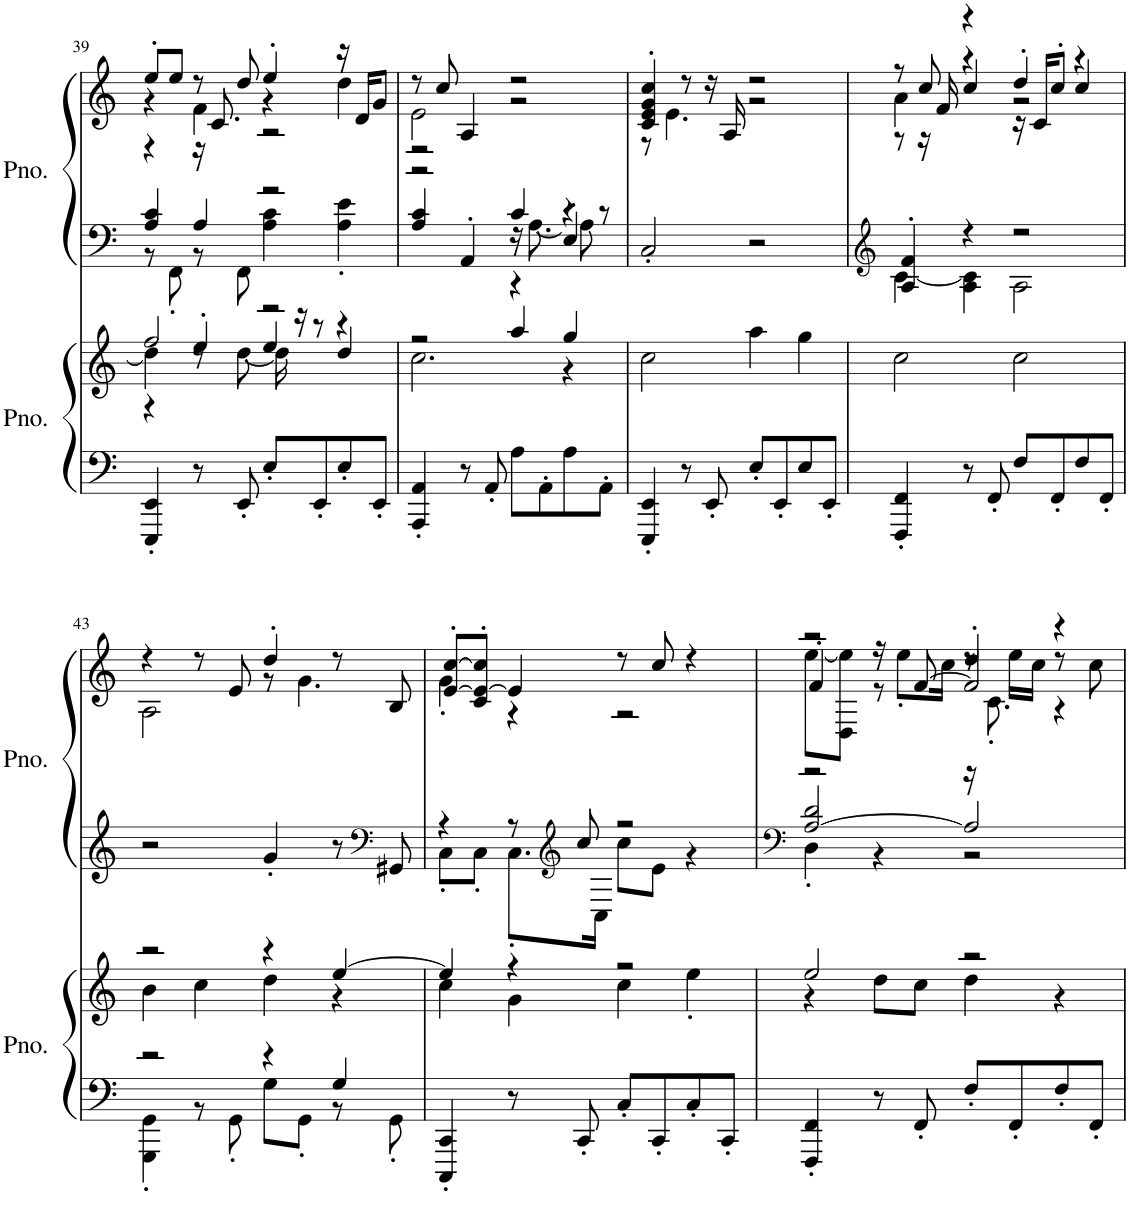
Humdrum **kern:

**kern	**kern	**kern	**kern
*part2	*part2	*part1	*part1
*staff4	*staff3	*staff2	*staff1
*I"Piano	*	*I"Piano	*
*I'Pno.	*	*I'Pno.	*
!!LO:PB:g=z
*clefF4	*clefG2	*clefF4	*clefG2
*k[]	*k[]	*k[]	*k[]
*M4/4	*M4/4	*M4/4	*M4/4
=39	=39	=39	=39
*	*^	*^	*^
*	*	*^	*	*	*	*^
4EEE/' 4EE/'	2ff/	4dd\]	4r	4A/ 4c/	8r	8ee'/L	4r	4r
.	.	.	.	.	8FF'\	8ee/J	.	.
8r	.	8r	4ee'/	4A/	8r	8r	4f\	16r
.	.	.	.	.	.	.	.	8.c/
8EE'/	.	[8dd\	.	.	8FF\	8dd/	.	.
8E'/L	2r	16dd\]	4ee/	2r	4A\ 4c\	4ee'/	4r	2r
.	.	16r	.	.	.	.	.	.
8EE'/	.	8r	.	.	.	.	.	.
8E'/	.	4r	4dd/	.	4A\' 4e\'	16r	4dd\	.
.	.	.	.	.	.	16d/KL	.	.
8EE'/J	.	.	.	.	.	8g/J	.	.
*	*	*v	*v	*	*	*	*v	*v
=40	=40	=40	=40	=40	=40	=40
*	*	*	*	*^	*	*
4AAA/' 4AA/'	2r	2.cc\	2r	2r	4A/ 4c/	8r	2e\
.	.	.	.	.	.	8cc/	.
8r	.	.	.	.	4AA'/	4A/	.
8AA'/	.	.	.	.	.	.	.
8A\L	4aa/	.	4c/	16r	4r	2r	2r
.	.	.	.	[8.A\	.	.	.
8AA'\	.	.	.	.	.	.	.
8A\	4gg/	4r	4r	8A\]	4E'/	.	.
8AA'\J	.	.	.	8r	.	.	.
*	*v	*v	*	*	*	*	*
*	*	*v	*v	*v	*	*
=41	=41	=41	=41	=41
4EEE/' 4EE/'	2cc\	2C'/	4c/' 4e/' 4g/' 4cc/'	8r
.	.	.	.	4.e\
8r	.	.	8r	.
8EE'/	.	.	16r	.
.	.	.	16A/	.
8E'/L	4aa\	2r	2r	2r
8EE'/	.	.	.	.
8E/	4gg\	.	.	.
8EE'/J	.	.	.	.
*	*	*	*v	*v
=42	=42	=42	=42
*	*	*clefG2	*
*	*	*^	*^
*	*	*	*	*	*^
4FFF/' 4FF/'	2cc\	4A/' 4f/'	[4c\	8r	4a\	8r
.	.	.	.	8cc/	.	16r
.	.	.	.	.	.	16f/
8r	.	4r	4A\ 4c\]	4r	4r	4cc/
8FF'/	.	.	.	.	.	.
8F/L	2cc\	2r	2A\	4dd'/	2r	16r
.	.	.	.	.	.	16c/KL
8FF'/	.	.	.	.	.	8cc'/J
8F/	.	.	.	4r	.	4cc/
8FF'/J	.	.	.	.	.	.
*	*	*v	*v	*	*	*
*	*	*	*	*v	*v
!!LO:LB:g=z
=43	=43	=43	=43	=43
*^	*^	*	*	*
2r	4GGG\' 4GG\'	2r	4b\	2r	4r	2A\
.	8r	.	4cc\	.	8r	.
.	8GG'\	.	.	.	8e/	.
4r	8G\L	4r	4dd\	4g'/	4dd'/	8r
.	8GG'\J	.	.	.	.	4.g\
4G/	8r	[4ee/	4r	8r	8r	.
*	*	*	*	*clefF4	*	*
.	8GG'\	.	.	8GG#X/	8B/	.
*v	*v	*	*	*	*	*
=44	=44	=44	=44	=44	=44
*	*	*	*^	*	*
4CCC/' 4CC/'	4ee/]	4cc\	4r	8C'\L	[8e/' [8cc/'L	4g'\
.	.	.	.	8C'\J	8c/' 8e/_' 8cc/]'J	.
8r	4r	4g\	8r	8.C'\L	4e/]	4r
*	*	*	*clefG2	*	*	*
8CC'/	.	.	8cc/	.	.	.
.	.	.	.	16C\Jk	.	.
8C'/L	2r	4cc\	2r	8cc\L	8r	2r
8CC'/	.	.	.	8e\J	8cc/	.
8C'/	.	4ee'\	.	4r	4r	.
8CC'/J	.	.	.	.	.	.
*	*	*	*	*	*v	*v
=45	=45	=45	=45	=45	=45
*	*	*	*clefF4	*	*
*	*	*	*	*	*^
*	*	*	*	*	*	*^
*	*	*	*	*	*	*	*^
4FFF/' 4FF/'	2ee/	4r	[2A/ 2d/	4D'\	2r	[8ee\L	4f'/	2r
.	.	.	.	.	.	8D\ 8ee\]J	.	.
8r	.	8dd\L	.	4r	.	16r	8r	.
.	.	.	.	.	.	8ee'\L	.	.
8FF'/	.	8cc\J	.	.	.	.	[8f/	.
.	.	.	.	.	.	16cc\Jk	.	.
8F'/L	2r	4dd\	2A/]	2r	4dd'/	8r	2f/]	16r
.	.	.	.	.	.	.	.	8.c'\
8FF'/	.	.	.	.	.	16ee\LL	.	.
.	.	.	.	.	.	16cc\JJ	.	.
8F'/	.	4r	.	.	4r	8r	.	4r
8FF'/J	.	.	.	.	.	8cc\	.	.
*	*v	*v	*	*	*	*	*	*
*	*	*v	*v	*	*	*	*
*	*	*	*v	*v	*v	*v
=	=	=	=
*-	*-	*-	*-
